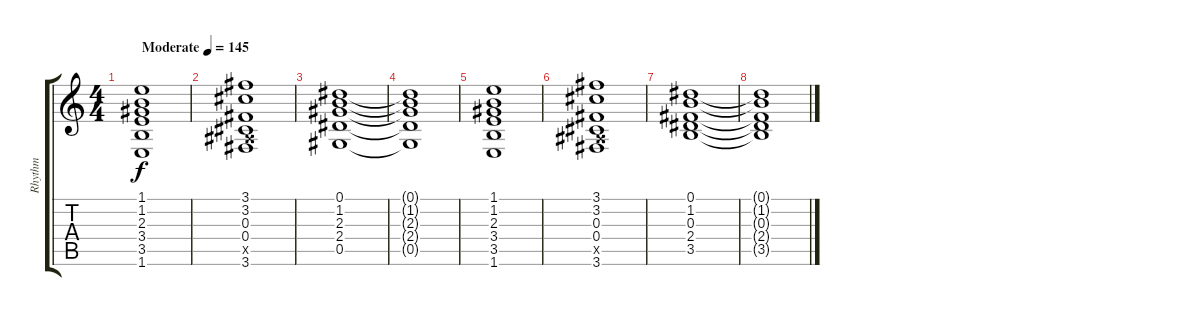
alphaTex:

\track ("Rhythm" "Rhythm") {instrument acousticguitarsteel}
\staff {score tabs}
\tuning (Eb4 Bb3 Gb3 Db3 Ab2 Eb2) {hide}
\ts (4 4)
\tempo (145 "Moderate")
\clef g2
\ks c
(1.1 1.2 2.3 3.4 3.5 1.6).1{dy f instrument acousticguitarsteel} |
(3.1 3.2 0.3 0.4 2.5{x} 3.6).1 |
(0.1 1.2 2.3 2.4 0.5).1 |
(0.1{t} 1.2{t} 2.3{t} 2.4{t} 0.5{t}).1 |
(1.1 1.2 2.3 3.4 3.5 1.6).1 |
(3.1 3.2 0.3 0.4 2.5{x} 3.6).1 |
(0.1 1.2 0.3 2.4 3.5).1 |
(0.1{t} 1.2{t} 0.3{t} 2.4{t} 3.5{t}).1
